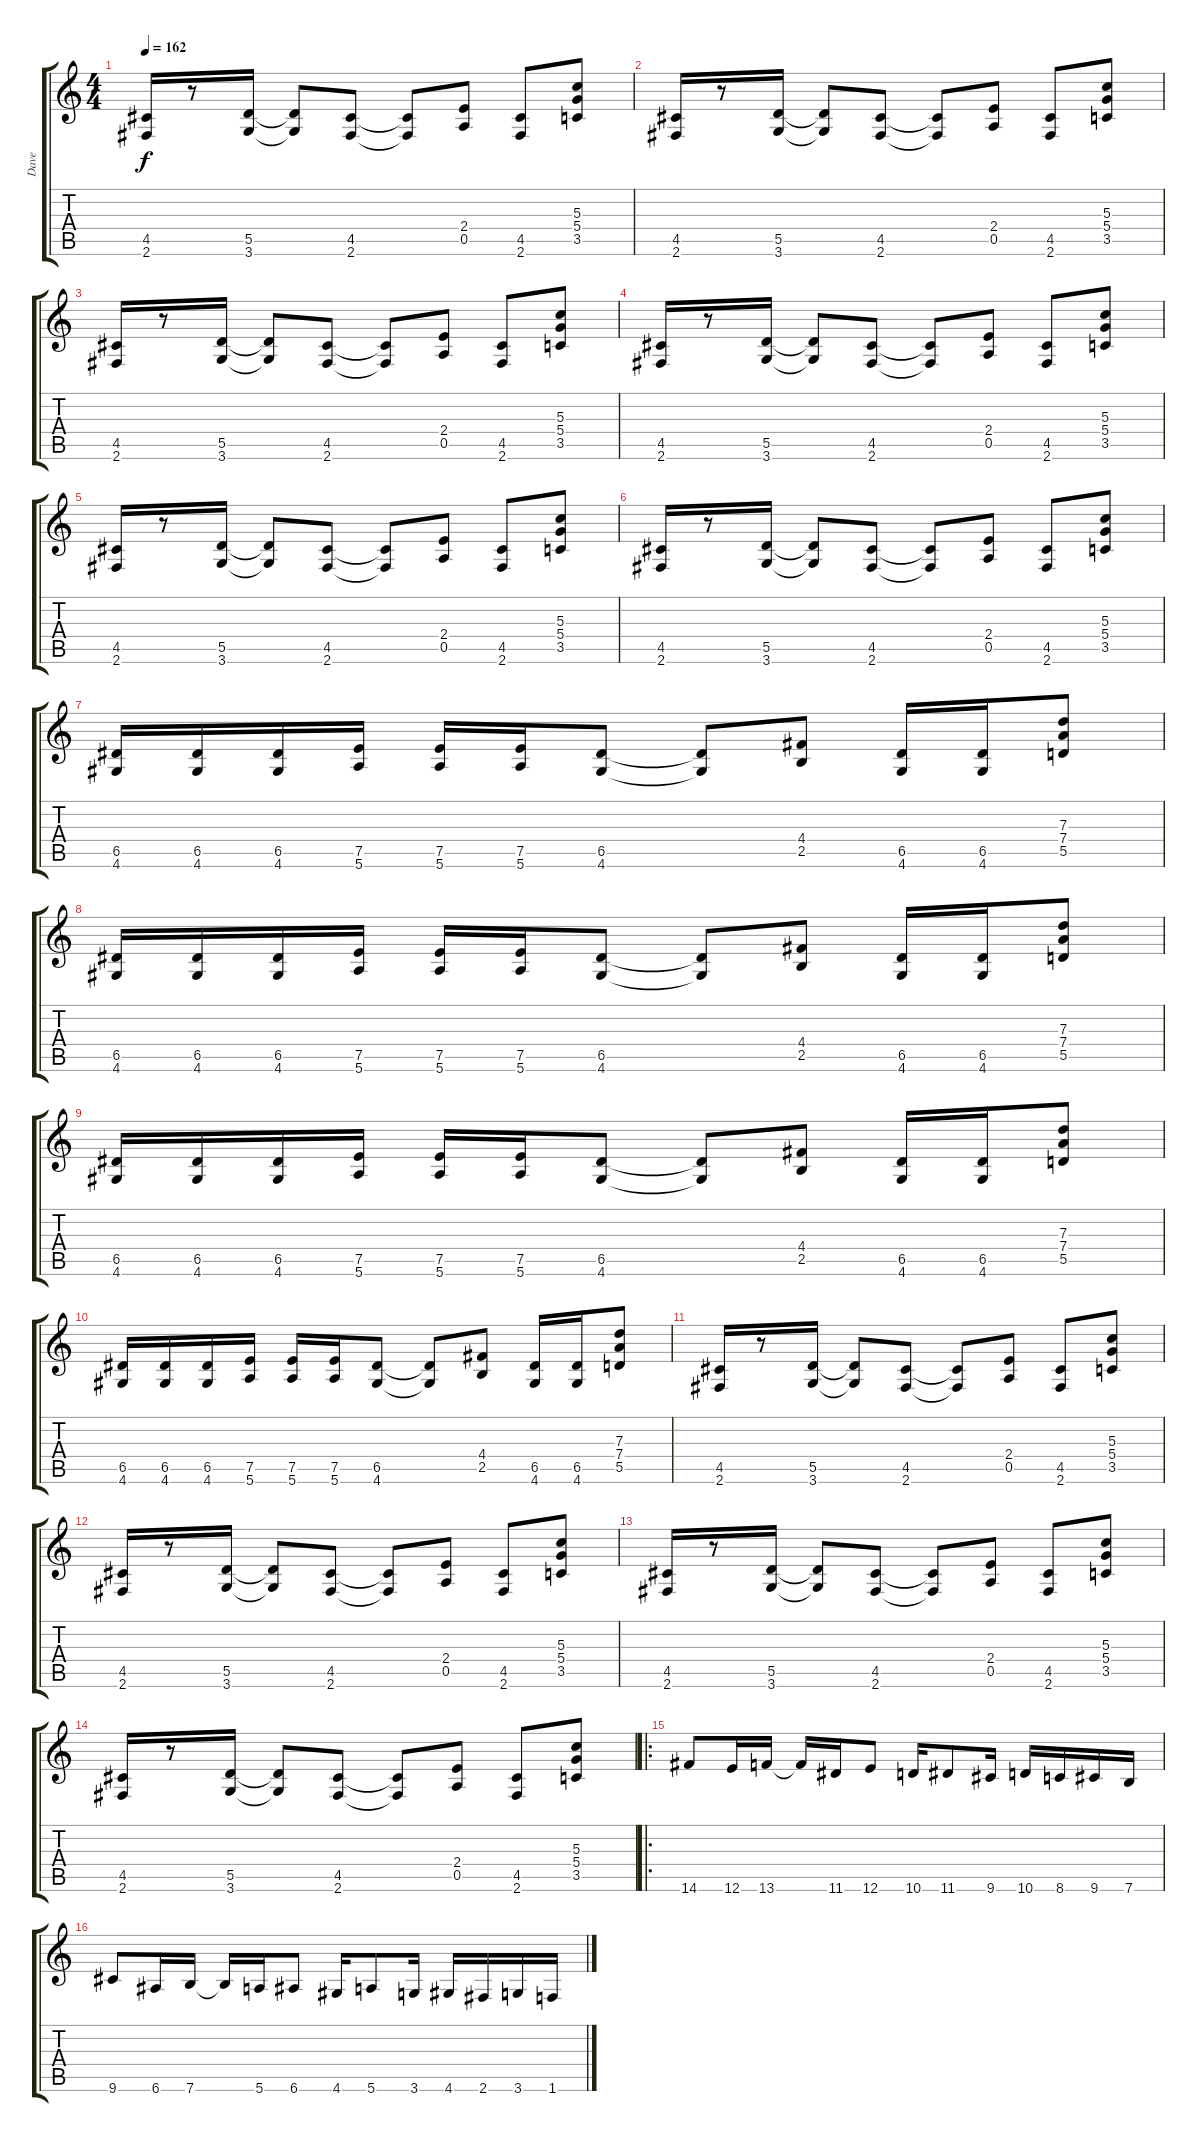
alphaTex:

\track ("Dave" "Dave") {instrument distortionguitar}
\staff {score tabs}
\tuning (E4 B3 G3 D3 A2 E2) {hide}
\ts (4 4)
\tempo 162
\clef g2
\ks c
(4.5 2.6).16{dy f} r.8 (5.5 3.6).16 (5.5{t} 3.6{t}).8 (4.5 2.6).8 (4.5{t} 2.6{t}).8 (2.4 0.5).8 (4.5 2.6).8 (5.3 5.4 3.5).8 |
(4.5 2.6).16 r.8 (5.5 3.6).16 (5.5{t} 3.6{t}).8 (4.5 2.6).8 (4.5{t} 2.6{t}).8 (2.4 0.5).8 (4.5 2.6).8 (5.3 5.4 3.5).8 |
(4.5 2.6).16 r.8 (5.5 3.6).16 (5.5{t} 3.6{t}).8 (4.5 2.6).8 (4.5{t} 2.6{t}).8 (2.4 0.5).8 (4.5 2.6).8 (5.3 5.4 3.5).8 |
(4.5 2.6).16 r.8 (5.5 3.6).16 (5.5{t} 3.6{t}).8 (4.5 2.6).8 (4.5{t} 2.6{t}).8 (2.4 0.5).8 (4.5 2.6).8 (5.3 5.4 3.5).8 |
(4.5 2.6).16 r.8 (5.5 3.6).16 (5.5{t} 3.6{t}).8 (4.5 2.6).8 (4.5{t} 2.6{t}).8 (2.4 0.5).8 (4.5 2.6).8 (5.3 5.4 3.5).8 |
(4.5 2.6).16 r.8 (5.5 3.6).16 (5.5{t} 3.6{t}).8 (4.5 2.6).8 (4.5{t} 2.6{t}).8 (2.4 0.5).8 (4.5 2.6).8 (5.3 5.4 3.5).8 |
(6.5 4.6).16 (6.5 4.6).16 (6.5 4.6).16 (7.5 5.6).16 (7.5 5.6).16 (7.5 5.6).16 (6.5 4.6).8 (6.5{t} 4.6{t}).8 (4.4 2.5).8 (6.5 4.6).16 (6.5 4.6).16 (7.3 7.4 5.5).8 |
(6.5 4.6).16 (6.5 4.6).16 (6.5 4.6).16 (7.5 5.6).16 (7.5 5.6).16 (7.5 5.6).16 (6.5 4.6).8 (6.5{t} 4.6{t}).8 (4.4 2.5).8 (6.5 4.6).16 (6.5 4.6).16 (7.3 7.4 5.5).8 |
(6.5 4.6).16 (6.5 4.6).16 (6.5 4.6).16 (7.5 5.6).16 (7.5 5.6).16 (7.5 5.6).16 (6.5 4.6).8 (6.5{t} 4.6{t}).8 (4.4 2.5).8 (6.5 4.6).16 (6.5 4.6).16 (7.3 7.4 5.5).8 |
(6.5 4.6).16 (6.5 4.6).16 (6.5 4.6).16 (7.5 5.6).16 (7.5 5.6).16 (7.5 5.6).16 (6.5 4.6).8 (6.5{t} 4.6{t}).8 (4.4 2.5).8 (6.5 4.6).16 (6.5 4.6).16 (7.3 7.4 5.5).8 |
(4.5 2.6).16 r.8 (5.5 3.6).16 (5.5{t} 3.6{t}).8 (4.5 2.6).8 (4.5{t} 2.6{t}).8 (2.4 0.5).8 (4.5 2.6).8 (5.3 5.4 3.5).8 |
(4.5 2.6).16 r.8 (5.5 3.6).16 (5.5{t} 3.6{t}).8 (4.5 2.6).8 (4.5{t} 2.6{t}).8 (2.4 0.5).8 (4.5 2.6).8 (5.3 5.4 3.5).8 |
(4.5 2.6).16 r.8 (5.5 3.6).16 (5.5{t} 3.6{t}).8 (4.5 2.6).8 (4.5{t} 2.6{t}).8 (2.4 0.5).8 (4.5 2.6).8 (5.3 5.4 3.5).8 |
(4.5 2.6).16 r.8 (5.5 3.6).16 (5.5{t} 3.6{t}).8 (4.5 2.6).8 (4.5{t} 2.6{t}).8 (2.4 0.5).8 (4.5 2.6).8 (5.3 5.4 3.5).8 |
\ro
14.6.8 12.6.16 13.6.16 13.6{t}.16 11.6.16 12.6.8 10.6.16 11.6.8 9.6.16 10.6.16 8.6.16 9.6.16 7.6.16 |
9.6.8 6.6.16 7.6.16 7.6{t}.16 5.6.16 6.6.8 4.6.16 5.6.8 3.6.16 4.6.16 2.6.16 3.6.16 1.6.16
